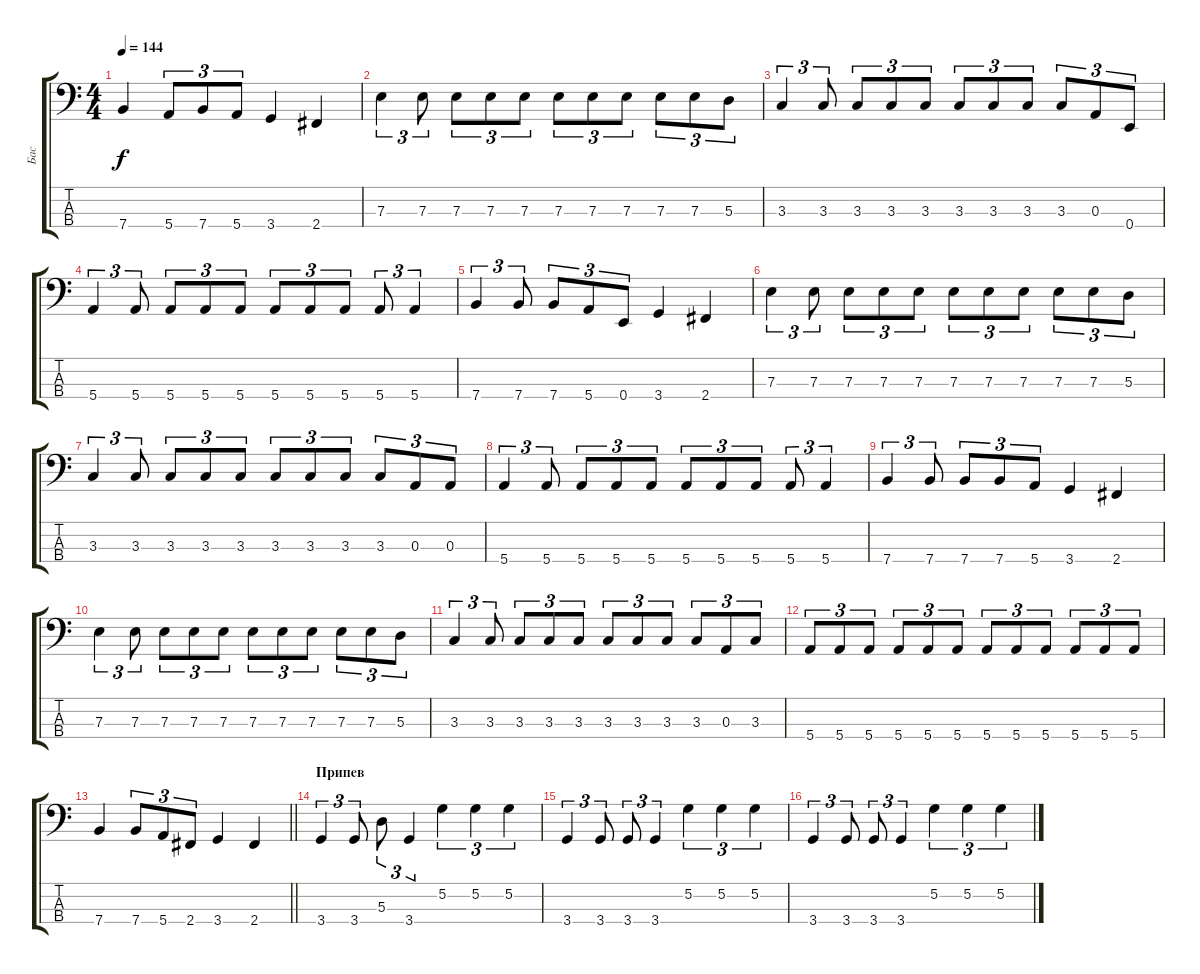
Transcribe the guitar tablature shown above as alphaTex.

\track ("Бас" "Бас") {instrument electricbassfinger}
\staff {score tabs}
\tuning (G2 D2 A1 E1) {hide}
\ts (4 4)
\tempo 144
\clef f4
\ks c
7.4.4{dy f} 5.4.8{tu (3 2)} 7.4.8{tu (3 2)} 5.4.8{tu (3 2)} 3.4.4 2.4.4 |
7.3.4{tu (3 2)} 7.3.8{tu (3 2)} 7.3.8{tu (3 2)} 7.3.8{tu (3 2)} 7.3.8{tu (3 2)} 7.3.8{tu (3 2)} 7.3.8{tu (3 2)} 7.3.8{tu (3 2)} 7.3.8{tu (3 2)} 7.3.8{tu (3 2)} 5.3.8{tu (3 2)} |
3.3.4{tu (3 2)} 3.3.8{tu (3 2)} 3.3.8{tu (3 2)} 3.3.8{tu (3 2)} 3.3.8{tu (3 2)} 3.3.8{tu (3 2)} 3.3.8{tu (3 2)} 3.3.8{tu (3 2)} 3.3.8{tu (3 2)} 0.3.8{tu (3 2)} 0.4.8{tu (3 2)} |
5.4.4{tu (3 2)} 5.4.8{tu (3 2)} 5.4.8{tu (3 2)} 5.4.8{tu (3 2)} 5.4.8{tu (3 2)} 5.4.8{tu (3 2)} 5.4.8{tu (3 2)} 5.4.8{tu (3 2)} 5.4.8{tu (3 2)} 5.4.4{tu (3 2)} |
7.4.4{tu (3 2)} 7.4.8{tu (3 2)} 7.4.8{tu (3 2)} 5.4.8{tu (3 2)} 0.4.8{tu (3 2)} 3.4.4 2.4.4 |
7.3.4{tu (3 2)} 7.3.8{tu (3 2)} 7.3.8{tu (3 2)} 7.3.8{tu (3 2)} 7.3.8{tu (3 2)} 7.3.8{tu (3 2)} 7.3.8{tu (3 2)} 7.3.8{tu (3 2)} 7.3.8{tu (3 2)} 7.3.8{tu (3 2)} 5.3.8{tu (3 2)} |
3.3.4{tu (3 2)} 3.3.8{tu (3 2)} 3.3.8{tu (3 2)} 3.3.8{tu (3 2)} 3.3.8{tu (3 2)} 3.3.8{tu (3 2)} 3.3.8{tu (3 2)} 3.3.8{tu (3 2)} 3.3.8{tu (3 2)} 0.3.8{tu (3 2)} 0.3.8{tu (3 2)} |
5.4.4{tu (3 2)} 5.4.8{tu (3 2)} 5.4.8{tu (3 2)} 5.4.8{tu (3 2)} 5.4.8{tu (3 2)} 5.4.8{tu (3 2)} 5.4.8{tu (3 2)} 5.4.8{tu (3 2)} 5.4.8{tu (3 2)} 5.4.4{tu (3 2)} |
7.4.4{tu (3 2)} 7.4.8{tu (3 2)} 7.4.8{tu (3 2)} 7.4.8{tu (3 2)} 5.4.8{tu (3 2)} 3.4.4 2.4.4 |
7.3.4{tu (3 2)} 7.3.8{tu (3 2)} 7.3.8{tu (3 2)} 7.3.8{tu (3 2)} 7.3.8{tu (3 2)} 7.3.8{tu (3 2)} 7.3.8{tu (3 2)} 7.3.8{tu (3 2)} 7.3.8{tu (3 2)} 7.3.8{tu (3 2)} 5.3.8{tu (3 2)} |
3.3.4{tu (3 2)} 3.3.8{tu (3 2)} 3.3.8{tu (3 2)} 3.3.8{tu (3 2)} 3.3.8{tu (3 2)} 3.3.8{tu (3 2)} 3.3.8{tu (3 2)} 3.3.8{tu (3 2)} 3.3.8{tu (3 2)} 0.3.8{tu (3 2)} 3.3.8{tu (3 2)} |
5.4.8{tu (3 2)} 5.4.8{tu (3 2)} 5.4.8{tu (3 2)} 5.4.8{tu (3 2)} 5.4.8{tu (3 2)} 5.4.8{tu (3 2)} 5.4.8{tu (3 2)} 5.4.8{tu (3 2)} 5.4.8{tu (3 2)} 5.4.8{tu (3 2)} 5.4.8{tu (3 2)} 5.4.8{tu (3 2)} |
\barLineRight lightlight
7.4.4 7.4.8{tu (3 2)} 5.4.8{tu (3 2)} 2.4.8{tu (3 2)} 3.4.4 2.4.4 |
\section ("" "Припев")
3.4.4{tu (3 2)} 3.4.8{tu (3 2)} 5.3.8{tu (3 2)} 3.4.4{tu (3 2)} 5.2.4{tu (3 2)} 5.2.4{tu (3 2)} 5.2.4{tu (3 2)} |
3.4.4{tu (3 2)} 3.4.8{tu (3 2)} 3.4.8{tu (3 2)} 3.4.4{tu (3 2)} 5.2.4{tu (3 2)} 5.2.4{tu (3 2)} 5.2.4{tu (3 2)} |
3.4.4{tu (3 2)} 3.4.8{tu (3 2)} 3.4.8{tu (3 2)} 3.4.4{tu (3 2)} 5.2.4{tu (3 2)} 5.2.4{tu (3 2)} 5.2.4{tu (3 2)}
